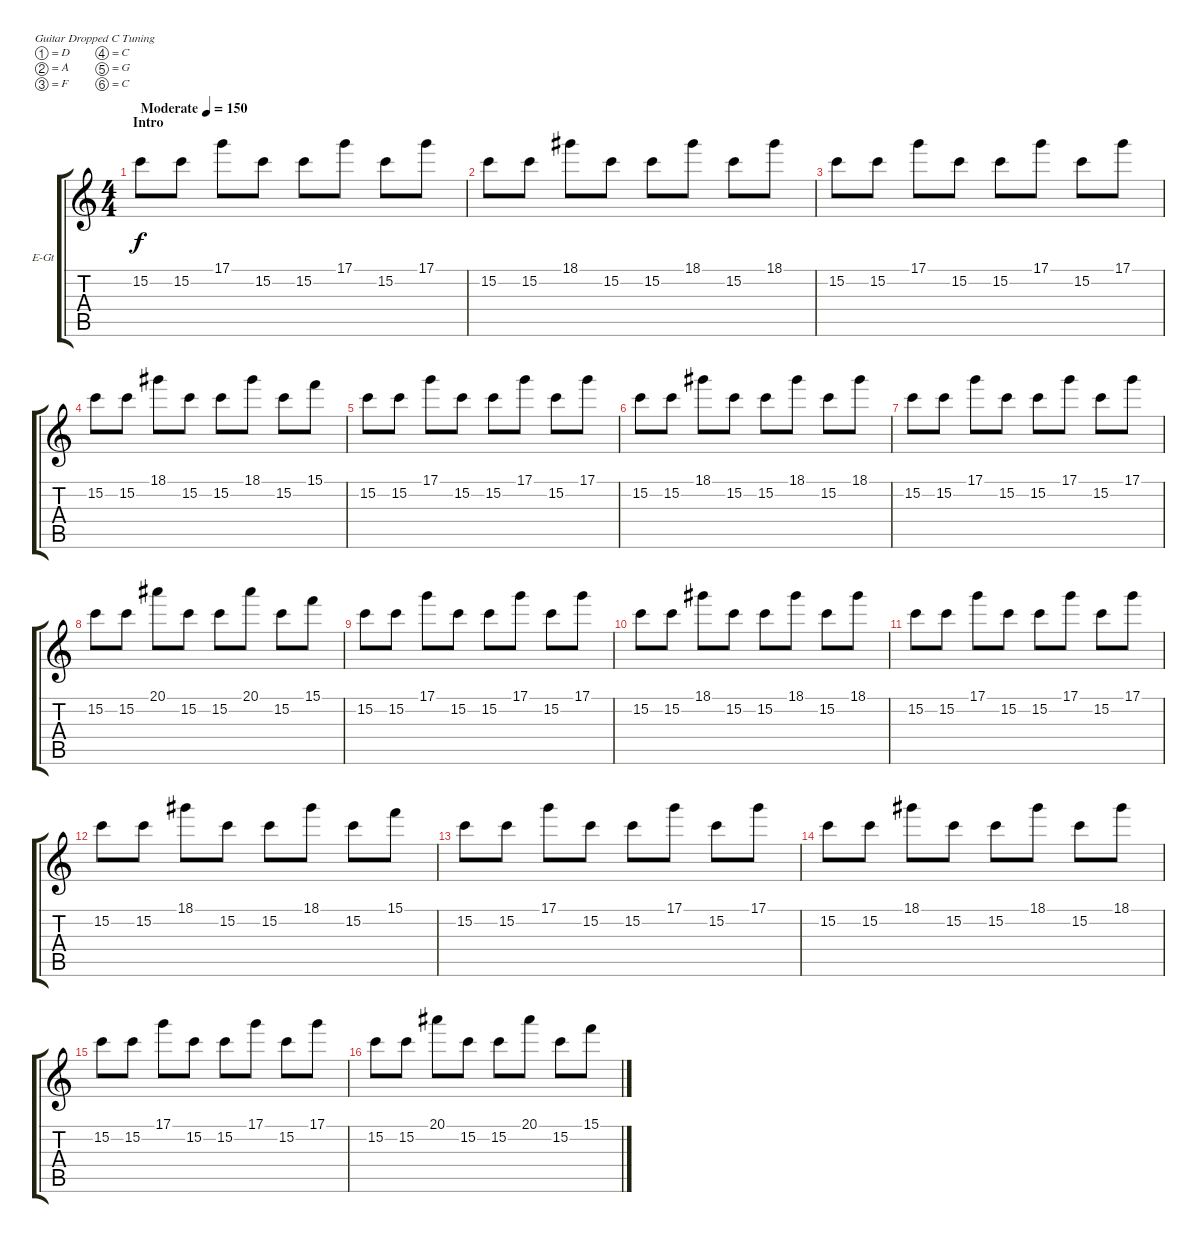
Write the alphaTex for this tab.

\bracketExtendMode groupsimilarinstruments
\firstSystemTrackNameOrientation horizontal
\otherSystemsTrackNameOrientation horizontal
\track ("Michael Paget" "E-Gt") {instrument distortionguitar}
\staff {score tabs}
\tuning (D4 A3 F3 C3 G2 C2)
\ts (4 4)
\beaming (8 2 2 2 2)
\section ("" "Intro")
\tempo (150 "Moderate")
\clef g2
\ks c
15.2.8{dy f instrument distortionguitar} 15.2.8 17.1.8 15.2.8 15.2.8 17.1.8 15.2.8 17.1.8 |
15.2.8 15.2.8 18.1.8 15.2.8 15.2.8 18.1.8 15.2.8 18.1.8 |
15.2.8 15.2.8 17.1.8 15.2.8 15.2.8 17.1.8 15.2.8 17.1.8 |
15.2.8 15.2.8 18.1.8 15.2.8 15.2.8 18.1.8 15.2.8 15.1.8 |
15.2.8 15.2.8 17.1.8 15.2.8 15.2.8 17.1.8 15.2.8 17.1.8 |
15.2.8 15.2.8 18.1.8 15.2.8 15.2.8 18.1.8 15.2.8 18.1.8 |
15.2.8 15.2.8 17.1.8 15.2.8 15.2.8 17.1.8 15.2.8 17.1.8 |
15.2.8 15.2.8 20.1.8 15.2.8 15.2.8 20.1.8 15.2.8 15.1.8 |
15.2.8 15.2.8 17.1.8 15.2.8 15.2.8 17.1.8 15.2.8 17.1.8 |
15.2.8 15.2.8 18.1.8 15.2.8 15.2.8 18.1.8 15.2.8 18.1.8 |
15.2.8 15.2.8 17.1.8 15.2.8 15.2.8 17.1.8 15.2.8 17.1.8 |
15.2.8 15.2.8 18.1.8 15.2.8 15.2.8 18.1.8 15.2.8 15.1.8 |
15.2.8 15.2.8 17.1.8 15.2.8 15.2.8 17.1.8 15.2.8 17.1.8 |
15.2.8 15.2.8 18.1.8 15.2.8 15.2.8 18.1.8 15.2.8 18.1.8 |
15.2.8 15.2.8 17.1.8 15.2.8 15.2.8 17.1.8 15.2.8 17.1.8 |
15.2.8 15.2.8 20.1.8 15.2.8 15.2.8 20.1.8 15.2.8 15.1.8
